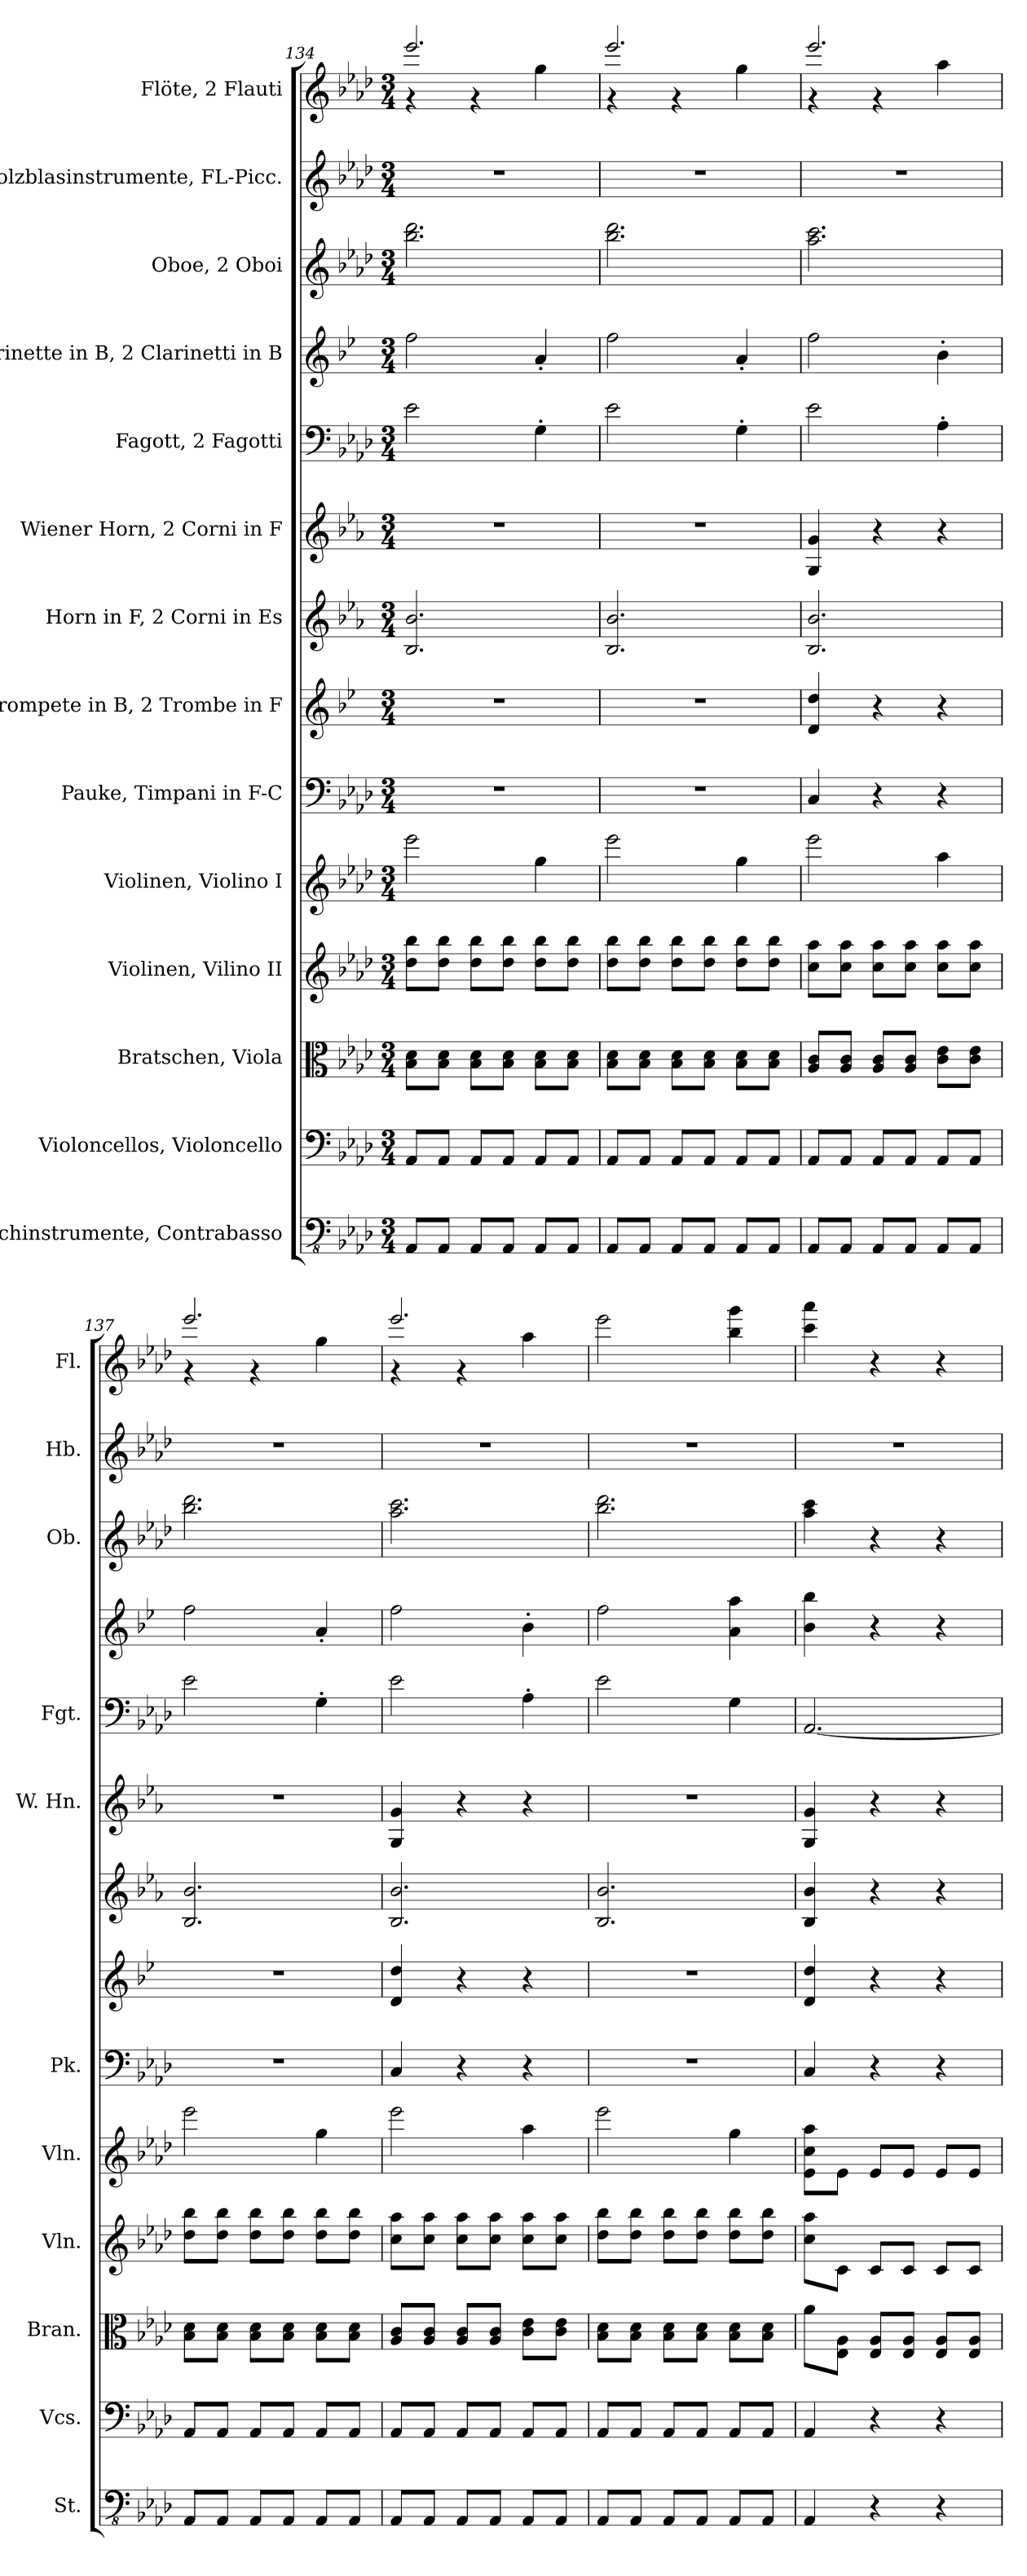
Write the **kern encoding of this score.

**kern	**kern	**kern	**kern	**kern	**kern	**kern	**kern	**kern	**kern	**kern	**kern	**kern	**kern
*part14	*part13	*part12	*part11	*part10	*part9	*part8	*part7	*part6	*part5	*part4	*part3	*part2	*part1
*staff14	*staff13	*staff12	*staff11	*staff10	*staff9	*staff8	*staff7	*staff6	*staff5	*staff4	*staff3	*staff2	*staff1
*I"Streichinstrumente, Contrabasso	*I"Violoncellos, Violoncello	*I"Bratschen, Viola	*I"Violinen, Vilino II	*I"Violinen, Violino I	*I"Pauke, Timpani in F-C	*I"Trompete in B, 2 Trombe in F	*I"Horn in F, 2 Corni in Es	*I"Wiener Horn, 2 Corni in F	*I"Fagott, 2 Fagotti	*I"Klarinette in B, 2 Clarinetti in B	*I"Oboe, 2 Oboi	*I"Holzblasinstrumente, FL-Picc.	*I"Flöte, 2 Flauti
*I'St.	*I'Vcs.	*I'Bran.	*I'Vln.	*I'Vln.	*I'Pk.	*	*	*I'W. Hn.	*I'Fgt.	*	*I'Ob.	*I'Hb.	*I'Fl.
*clefFv4	*clefF4	*clefC3	*clefG2	*clefG2	*clefF4	*clefG2	*clefG2	*clefG2	*clefF4	*clefG2	*clefG2	*clefG2	*clefG2
*	*	*	*	*	*	*ITrd1c2	*ITrd4c7	*ITrd4c7	*	*ITrd1c2	*	*	*
*k[b-e-a-d-]	*k[b-e-a-d-]	*k[b-e-a-d-]	*k[b-e-a-d-]	*k[b-e-a-d-]	*k[b-e-a-d-]	*k[b-e-a-d-]	*k[b-e-a-d-]	*k[b-e-a-d-]	*k[b-e-a-d-]	*k[b-e-a-d-]	*k[b-e-a-d-]	*k[b-e-a-d-]	*k[b-e-a-d-]
*M3/4	*M3/4	*M3/4	*M3/4	*M3/4	*M3/4	*M3/4	*M3/4	*M3/4	*M3/4	*M3/4	*M3/4	*M3/4	*M3/4
=134	=134	=134	=134	=134	=134	=134	=134	=134	=134	=134	=134	=134	=134
*	*	*	*	*	*	*	*	*	*	*	*	*	*^
8AAA-/L	8AA-/L	8B-\ 8d-\L	8dd-\ 8bb-\L	2eee-\	2.r	2.r	2.E-/ 2.e-/	2.r	2e-\	2ee-\	2.bb-\ 2.ddd-\	2.r	2.eee-/	4r
8AAA-/J	8AA-/J	8B-\ 8d-\J	8dd-\ 8bb-\J	.	.	.	.	.	.	.	.	.	.	.
8AAA-/L	8AA-/L	8B-\ 8d-\L	8dd-\ 8bb-\L	.	.	.	.	.	.	.	.	.	.	4r
8AAA-/J	8AA-/J	8B-\ 8d-\J	8dd-\ 8bb-\J	.	.	.	.	.	.	.	.	.	.	.
8AAA-/L	8AA-/L	8B-\ 8d-\L	8dd-\ 8bb-\L	4gg\	.	.	.	.	4G'\	4g'/	.	.	.	4gg\
8AAA-/J	8AA-/J	8B-\ 8d-\J	8dd-\ 8bb-\J	.	.	.	.	.	.	.	.	.	.	.
!!LO:PB:g=z	!!
=135	=135	=135	=135	=135	=135	=135	=135	=135	=135	=135	=135	=135	=135	=135
8AAA-/L	8AA-/L	8B-\ 8d-\L	8dd-\ 8bb-\L	2eee-\	2.r	2.r	2.E-/ 2.e-/	2.r	2e-\	2ee-\	2.bb-\ 2.ddd-\	2.r	2.eee-/	4r
8AAA-/J	8AA-/J	8B-\ 8d-\J	8dd-\ 8bb-\J	.	.	.	.	.	.	.	.	.	.	.
8AAA-/L	8AA-/L	8B-\ 8d-\L	8dd-\ 8bb-\L	.	.	.	.	.	.	.	.	.	.	4r
8AAA-/J	8AA-/J	8B-\ 8d-\J	8dd-\ 8bb-\J	.	.	.	.	.	.	.	.	.	.	.
8AAA-/L	8AA-/L	8B-\ 8d-\L	8dd-\ 8bb-\L	4gg\	.	.	.	.	4G'\	4g'/	.	.	.	4gg\
8AAA-/J	8AA-/J	8B-\ 8d-\J	8dd-\ 8bb-\J	.	.	.	.	.	.	.	.	.	.	.
=136	=136	=136	=136	=136	=136	=136	=136	=136	=136	=136	=136	=136	=136	=136
8AAA-/L	8AA-/L	8A-/ 8c/L	8cc\ 8aa-\L	2eee-\	4C/	4c/ 4cc/	2.E-/ 2.e-/	4C/ 4c/	2e-\	2ee-\	2.aa-\ 2.ccc\	2.r	2.eee-/	4r
8AAA-/J	8AA-/J	8A-/ 8c/J	8cc\ 8aa-\J	.	.	.	.	.	.	.	.	.	.	.
8AAA-/L	8AA-/L	8A-/ 8c/L	8cc\ 8aa-\L	.	4r	4r	.	4r	.	.	.	.	.	4r
8AAA-/J	8AA-/J	8A-/ 8c/J	8cc\ 8aa-\J	.	.	.	.	.	.	.	.	.	.	.
8AAA-/L	8AA-/L	8c\ 8e-\L	8cc\ 8aa-\L	4aa-\	4r	4r	.	4r	4A-'\	4a-'\	.	.	.	4aa-\
8AAA-/J	8AA-/J	8c\ 8e-\J	8cc\ 8aa-\J	.	.	.	.	.	.	.	.	.	.	.
=137	=137	=137	=137	=137	=137	=137	=137	=137	=137	=137	=137	=137	=137	=137
8AAA-/L	8AA-/L	8B-\ 8d-\L	8dd-\ 8bb-\L	2eee-\	2.r	2.r	2.E-/ 2.e-/	2.r	2e-\	2ee-\	2.bb-\ 2.ddd-\	2.r	2.eee-/	4r
8AAA-/J	8AA-/J	8B-\ 8d-\J	8dd-\ 8bb-\J	.	.	.	.	.	.	.	.	.	.	.
8AAA-/L	8AA-/L	8B-\ 8d-\L	8dd-\ 8bb-\L	.	.	.	.	.	.	.	.	.	.	4r
8AAA-/J	8AA-/J	8B-\ 8d-\J	8dd-\ 8bb-\J	.	.	.	.	.	.	.	.	.	.	.
8AAA-/L	8AA-/L	8B-\ 8d-\L	8dd-\ 8bb-\L	4gg\	.	.	.	.	4G'\	4g'/	.	.	.	4gg\
8AAA-/J	8AA-/J	8B-\ 8d-\J	8dd-\ 8bb-\J	.	.	.	.	.	.	.	.	.	.	.
=138	=138	=138	=138	=138	=138	=138	=138	=138	=138	=138	=138	=138	=138	=138
8AAA-/L	8AA-/L	8A-/ 8c/L	8cc\ 8aa-\L	2eee-\	4C/	4c/ 4cc/	2.E-/ 2.e-/	4C/ 4c/	2e-\	2ee-\	2.aa-\ 2.ccc\	2.r	2.eee-/	4r
8AAA-/J	8AA-/J	8A-/ 8c/J	8cc\ 8aa-\J	.	.	.	.	.	.	.	.	.	.	.
8AAA-/L	8AA-/L	8A-/ 8c/L	8cc\ 8aa-\L	.	4r	4r	.	4r	.	.	.	.	.	4r
8AAA-/J	8AA-/J	8A-/ 8c/J	8cc\ 8aa-\J	.	.	.	.	.	.	.	.	.	.	.
8AAA-/L	8AA-/L	8c\ 8e-\L	8cc\ 8aa-\L	4aa-\	4r	4r	.	4r	4A-'\	4a-'\	.	.	.	4aa-\
8AAA-/J	8AA-/J	8c\ 8e-\J	8cc\ 8aa-\J	.	.	.	.	.	.	.	.	.	.	.
*	*	*	*	*	*	*	*	*	*	*	*	*	*v	*v
=139	=139	=139	=139	=139	=139	=139	=139	=139	=139	=139	=139	=139	=139
8AAA-/L	8AA-/L	8B-\ 8d-\L	8dd-\ 8bb-\L	2eee-\	2.r	2.r	2.E-/ 2.e-/	2.r	2e-\	2ee-\	2.bb-\ 2.ddd-\	2.r	2eee-\
8AAA-/J	8AA-/J	8B-\ 8d-\J	8dd-\ 8bb-\J	.	.	.	.	.	.	.	.	.	.
8AAA-/L	8AA-/L	8B-\ 8d-\L	8dd-\ 8bb-\L	.	.	.	.	.	.	.	.	.	.
8AAA-/J	8AA-/J	8B-\ 8d-\J	8dd-\ 8bb-\J	.	.	.	.	.	.	.	.	.	.
8AAA-/L	8AA-/L	8B-\ 8d-\L	8dd-\ 8bb-\L	4gg\	.	.	.	.	4G\	4g\ 4gg\	.	.	4bb-\ 4ggg\
8AAA-/J	8AA-/J	8B-\ 8d-\J	8dd-\ 8bb-\J	.	.	.	.	.	.	.	.	.	.
!!LO:PB:g=z
=140	=140	=140	=140	=140	=140	=140	=140	=140	=140	=140	=140	=140	=140
4AAA-/	4AA-/	8a-\L	8cc\ 8aa-\L	8e-\ 8cc\ 8aa-\L	4C/	4c/ 4cc/	4E-/ 4e-/	4C/ 4c/	[2.AA-/	4a-\ 4aa-\	4aa-\ 4ccc\	2.r	4ccc\ 4aaa-\
.	.	8E-\ 8A-\J	8c\J	8e-\J	.	.	.	.	.	.	.	.	.
4r	4r	8E-/ 8A-/L	8c/L	8e-/L	4r	4r	4r	4r	.	4r	4r	.	4r
.	.	8E-/ 8A-/J	8c/J	8e-/J	.	.	.	.	.	.	.	.	.
4r	4r	8E-/ 8A-/L	8c/L	8e-/L	4r	4r	4r	4r	.	4r	4r	.	4r
.	.	8E-/ 8A-/J	8c/J	8e-/J	.	.	.	.	.	.	.	.	.
=	=	=	=	=	=	=	=	=	=	=	=	=	=
*-	*-	*-	*-	*-	*-	*-	*-	*-	*-	*-	*-	*-	*-
